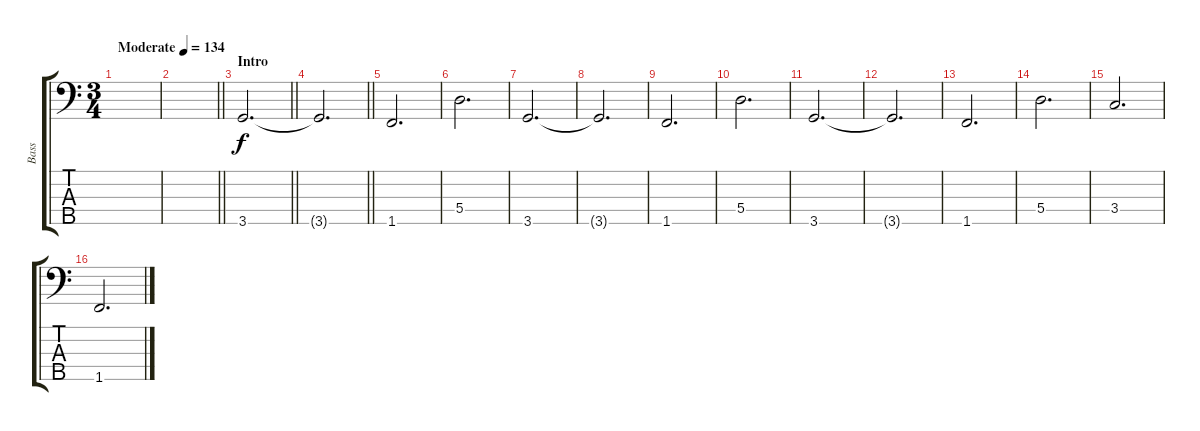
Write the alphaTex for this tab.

\track ("Bass" "Bass") {instrument electricbassfinger}
\staff {score tabs}
\tuning (C3 G2 D2 A1 E1) {hide}
\ts (3 4)
\tempo (134 "Moderate")
\clef f4
\ks c
|
\barLineRight lightlight
|
\section ("" "Intro")
\barLineRight lightlight
3.5.2{d} |
\section ("" "")
\barLineRight lightlight
3.5{t}.2{d} |
\section ("" "")
1.5.2{d} |
5.4.2{d} |
3.5.2{d} |
3.5{t}.2{d} |
1.5.2{d} |
5.4.2{d} |
3.5.2{d} |
3.5{t}.2{d} |
1.5.2{d} |
5.4.2{d} |
3.4.2{d} |
1.5.2{d}
